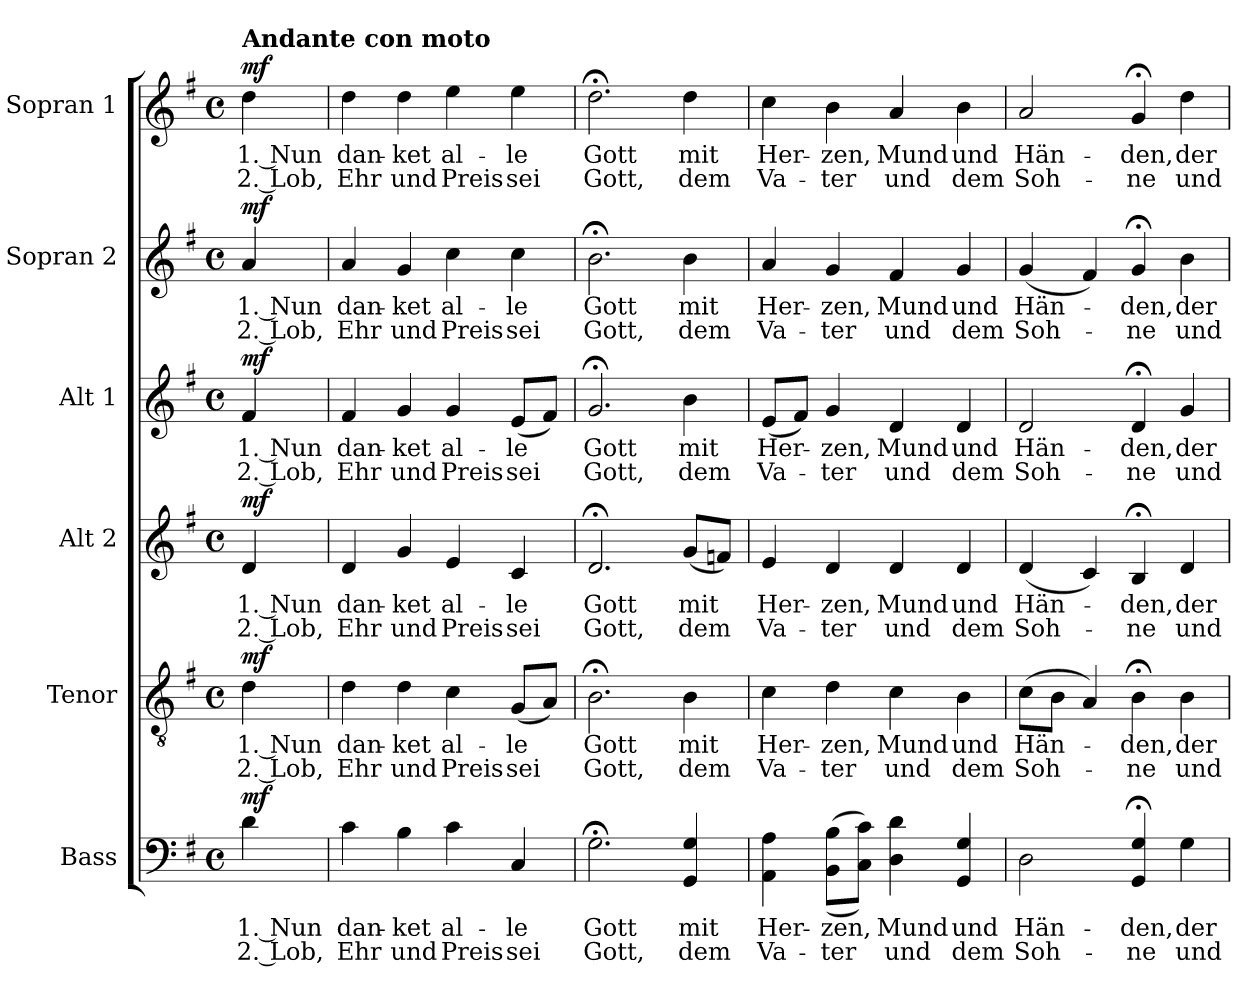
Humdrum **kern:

**kern	**text	**text	**dynam	**kern	**text	**text	**dynam	**kern	**text	**text	**dynam	**kern	**text	**text	**dynam	**kern	**text	**text	**dynam	**kern	**text	**text	**dynam
*part6	*part6	*part6	*part6	*part5	*part5	*part5	*part5	*part4	*part4	*part4	*part4	*part3	*part3	*part3	*part3	*part2	*part2	*part2	*part2	*part1	*part1	*part1	*part1
*staff6	*staff6	*staff6	*staff6	*staff5	*staff5	*staff5	*staff5	*staff4	*staff4	*staff4	*staff4	*staff3	*staff3	*staff3	*staff3	*staff2	*staff2	*staff2	*staff2	*staff1	*staff1	*staff1	*staff1
*I"Bass	*	*	*	*I"Tenor	*	*	*	*I"Alt 2	*	*	*	*I"Alt 1	*	*	*	*I"Sopran 2	*	*	*	*I"Sopran 1	*	*	*
*I'B	*	*	*	*I'T	*	*	*	*I'A 2	*	*	*	*I'A 1	*	*	*	*I'S 2	*	*	*	*I'S 1	*	*	*
*clefF4	*	*	*	*clefGv2	*	*	*	*clefG2	*	*	*	*clefG2	*	*	*	*clefG2	*	*	*	*clefG2	*	*	*
*k[f#]	*	*	*	*k[f#]	*	*	*	*k[f#]	*	*	*	*k[f#]	*	*	*	*k[f#]	*	*	*	*k[f#]	*	*	*
*G:	*	*	*	*G:	*	*	*	*G:	*	*	*	*G:	*	*	*	*G:	*	*	*	*G:	*	*	*
*M4/4	*	*	*	*M4/4	*	*	*	*M4/4	*	*	*	*M4/4	*	*	*	*M4/4	*	*	*	*M4/4	*	*	*
*met(c)	*	*	*	*met(c)	*	*	*	*met(c)	*	*	*	*met(c)	*	*	*	*met(c)	*	*	*	*met(c)	*	*	*
*MM42	*	*	*	*MM42	*	*	*	*MM42	*	*	*	*MM42	*	*	*	*MM42	*	*	*	*MM42	*	*	*
=	=	=	=	=	=	=	=	=	=	=	=	=	=	=	=	=	=	=	=	=	=	=	=
!	!	!	!	!	!	!	!	!	!	!	!	!	!	!	!	!	!	!	!	!LO:TX:a:B:t=Andante con moto	!	!	!
!	!LO:LY:b	!LO:LY:b	!LO:DY:a	!	!LO:LY:b	!LO:LY:b	!LO:DY:a	!	!LO:LY:b	!LO:LY:b	!LO:DY:a	!	!LO:LY:b	!LO:LY:b	!LO:DY:a	!	!LO:LY:b	!LO:LY:b	!LO:DY:a	!	!LO:LY:b	!LO:LY:b	!LO:DY:a
4d\	1. Nun	2. Lob,	mf	4d\	1. Nun	2. Lob,	mf	4d/	1. Nun	2. Lob,	mf	4f#/	1. Nun	2. Lob,	mf	4a/	1. Nun	2. Lob,	mf	4dd\	1. Nun	2. Lob,	mf
=1	=1	=1	=1	=1	=1	=1	=1	=1	=1	=1	=1	=1	=1	=1	=1	=1	=1	=1	=1	=1	=1	=1	=1
!	!LO:LY:b	!LO:LY:b	!	!	!LO:LY:b	!LO:LY:b	!	!	!LO:LY:b	!LO:LY:b	!	!	!LO:LY:b	!LO:LY:b	!	!	!LO:LY:b	!LO:LY:b	!	!	!LO:LY:b	!LO:LY:b	!
4c\	dan-	Ehr	.	4d\	dan-	Ehr	.	4d/	dan-	Ehr	.	4f#/	dan-	Ehr	.	4a/	dan-	Ehr	.	4dd\	dan-	Ehr	.
!	!LO:LY:b	!LO:LY:b	!	!	!LO:LY:b	!LO:LY:b	!	!	!LO:LY:b	!LO:LY:b	!	!	!LO:LY:b	!LO:LY:b	!	!	!LO:LY:b	!LO:LY:b	!	!	!LO:LY:b	!LO:LY:b	!
4B\	-ket	und	.	4d\	-ket	und	.	4g/	-ket	und	.	4g/	-ket	und	.	4g/	-ket	und	.	4dd\	-ket	und	.
!	!LO:LY:b	!LO:LY:b	!	!	!LO:LY:b	!LO:LY:b	!	!	!LO:LY:b	!LO:LY:b	!	!	!LO:LY:b	!LO:LY:b	!	!	!LO:LY:b	!LO:LY:b	!	!	!LO:LY:b	!LO:LY:b	!
4c\	al-	Preis	.	4c\	al-	Preis	.	4e/	al-	Preis	.	4g/	al-	Preis	.	4cc\	al-	Preis	.	4ee\	al-	Preis	.
!	!LO:LY:b	!LO:LY:b	!	!	!LO:LY:b	!LO:LY:b	!	!	!LO:LY:b	!LO:LY:b	!	!	!LO:LY:b	!LO:LY:b	!	!	!LO:LY:b	!LO:LY:b	!	!	!LO:LY:b	!LO:LY:b	!
4C/	-le	sei	.	(8G/L	-le	sei	.	4c/	-le	sei	.	(8e/L	-le	sei	.	4cc\	-le	sei	.	4ee\	-le	sei	.
.	.	.	.	8A/J)	.	.	.	.	.	.	.	8f#/J)	.	.	.	.	.	.	.	.	.	.	.
=2	=2	=2	=2	=2	=2	=2	=2	=2	=2	=2	=2	=2	=2	=2	=2	=2	=2	=2	=2	=2	=2	=2	=2
!	!LO:LY:b	!LO:LY:b	!	!	!LO:LY:b	!LO:LY:b	!	!	!LO:LY:b	!LO:LY:b	!	!	!LO:LY:b	!LO:LY:b	!	!	!LO:LY:b	!LO:LY:b	!	!	!LO:LY:b	!LO:LY:b	!
2.G;<\	Gott	Gott,	.	2.B;<\	Gott	Gott,	.	2.d;</	Gott	Gott,	.	2.g;</	Gott	Gott,	.	2.b;<\	Gott	Gott,	.	2.dd;<\	Gott	Gott,	.
!	!LO:LY:b	!LO:LY:b	!	!	!LO:LY:b	!LO:LY:b	!	!	!LO:LY:b	!LO:LY:b	!	!	!LO:LY:b	!LO:LY:b	!	!	!LO:LY:b	!LO:LY:b	!	!	!LO:LY:b	!LO:LY:b	!
4GG/ 4G/	mit	dem	.	4B\	mit	dem	.	(8g/L	mit	dem	.	4b\	mit	dem	.	4b\	mit	dem	.	4dd\	mit	dem	.
.	.	.	.	.	.	.	.	8fn/J)	.	.	.	.	.	.	.	.	.	.	.	.	.	.	.
=3	=3	=3	=3	=3	=3	=3	=3	=3	=3	=3	=3	=3	=3	=3	=3	=3	=3	=3	=3	=3	=3	=3	=3
!	!LO:LY:b	!LO:LY:b	!	!	!LO:LY:b	!LO:LY:b	!	!	!LO:LY:b	!LO:LY:b	!	!	!LO:LY:b	!LO:LY:b	!	!	!LO:LY:b	!LO:LY:b	!	!	!LO:LY:b	!LO:LY:b	!
4AA\ 4A\	Her-	Va-	.	4c\	Her-	Va-	.	4e/	Her-	Va-	.	(8e/L	Her-	Va-	.	4a/	Her-	Va-	.	4cc\	Her-	Va-	.
.	.	.	.	.	.	.	.	.	.	.	.	8f#/J)	.	.	.	.	.	.	.	.	.	.	.
!	!LO:LY:b	!LO:LY:b	!	!	!LO:LY:b	!LO:LY:b	!	!	!LO:LY:b	!LO:LY:b	!	!	!LO:LY:b	!LO:LY:b	!	!	!LO:LY:b	!LO:LY:b	!	!	!LO:LY:b	!LO:LY:b	!
(>(>8BB\ 8B\L	-zen,	-ter	.	4d\	-zen,	-ter	.	4d/	-zen,	-ter	.	4g/	-zen,	-ter	.	4g/	-zen,	-ter	.	4b\	-zen,	-ter	.
8C\ 8c\J))	.	.	.	.	.	.	.	.	.	.	.	.	.	.	.	.	.	.	.	.	.	.	.
!	!LO:LY:b	!LO:LY:b	!	!	!LO:LY:b	!LO:LY:b	!	!	!LO:LY:b	!LO:LY:b	!	!	!LO:LY:b	!LO:LY:b	!	!	!LO:LY:b	!LO:LY:b	!	!	!LO:LY:b	!LO:LY:b	!
4D\ 4d\	Mund	und	.	4c\	Mund	und	.	4d/	Mund	und	.	4d/	Mund	und	.	4f#/	Mund	und	.	4a/	Mund	und	.
!	!LO:LY:b	!LO:LY:b	!	!	!LO:LY:b	!LO:LY:b	!	!	!LO:LY:b	!LO:LY:b	!	!	!LO:LY:b	!LO:LY:b	!	!	!LO:LY:b	!LO:LY:b	!	!	!LO:LY:b	!LO:LY:b	!
4GG/ 4G/	und	dem	.	4B\	und	dem	.	4d/	und	dem	.	4d/	und	dem	.	4g/	und	dem	.	4b\	und	dem	.
!!LO:PB:g=z
=4	=4	=4	=4	=4	=4	=4	=4	=4	=4	=4	=4	=4	=4	=4	=4	=4	=4	=4	=4	=4	=4	=4	=4
!	!LO:LY:b	!LO:LY:b	!	!	!LO:LY:b	!LO:LY:b	!	!	!LO:LY:b	!LO:LY:b	!	!	!LO:LY:b	!LO:LY:b	!	!	!LO:LY:b	!LO:LY:b	!	!	!LO:LY:b	!LO:LY:b	!
2D\	Hän-	Soh-	.	(>8c\L	Hän-	Soh-	.	(4d/	Hän-	Soh-	.	2d/	Hän-	Soh-	.	(4g/	Hän-	Soh-	.	2a/	Hän-	Soh-	.
.	.	.	.	8B\J	.	.	.	.	.	.	.	.	.	.	.	.	.	.	.	.	.	.	.
.	.	.	.	4A/)	.	.	.	4c/)	.	.	.	.	.	.	.	4f#/)	.	.	.	.	.	.	.
!	!LO:LY:b	!LO:LY:b	!	!	!LO:LY:b	!LO:LY:b	!	!	!LO:LY:b	!LO:LY:b	!	!	!LO:LY:b	!LO:LY:b	!	!	!LO:LY:b	!LO:LY:b	!	!	!LO:LY:b	!LO:LY:b	!
4GG/;< 4G/;<	-den,	-ne	.	4B;<\	-den,	-ne	.	4B;</	-den,	-ne	.	4d;</	-den,	-ne	.	4g;</	-den,	-ne	.	4g;</	-den,	-ne	.
!	!LO:LY:b	!LO:LY:b	!	!	!LO:LY:b	!LO:LY:b	!	!	!LO:LY:b	!LO:LY:b	!	!	!LO:LY:b	!LO:LY:b	!	!	!LO:LY:b	!LO:LY:b	!	!	!LO:LY:b	!LO:LY:b	!
4G\	der	und	.	4B\	der	und	.	4d/	der	und	.	4g/	der	und	.	4b\	der	und	.	4dd\	der	und	.
=	=	=	=	=	=	=	=	=	=	=	=	=	=	=	=	=	=	=	=	=	=	=	=
*-	*-	*-	*-	*-	*-	*-	*-	*-	*-	*-	*-	*-	*-	*-	*-	*-	*-	*-	*-	*-	*-	*-	*-
